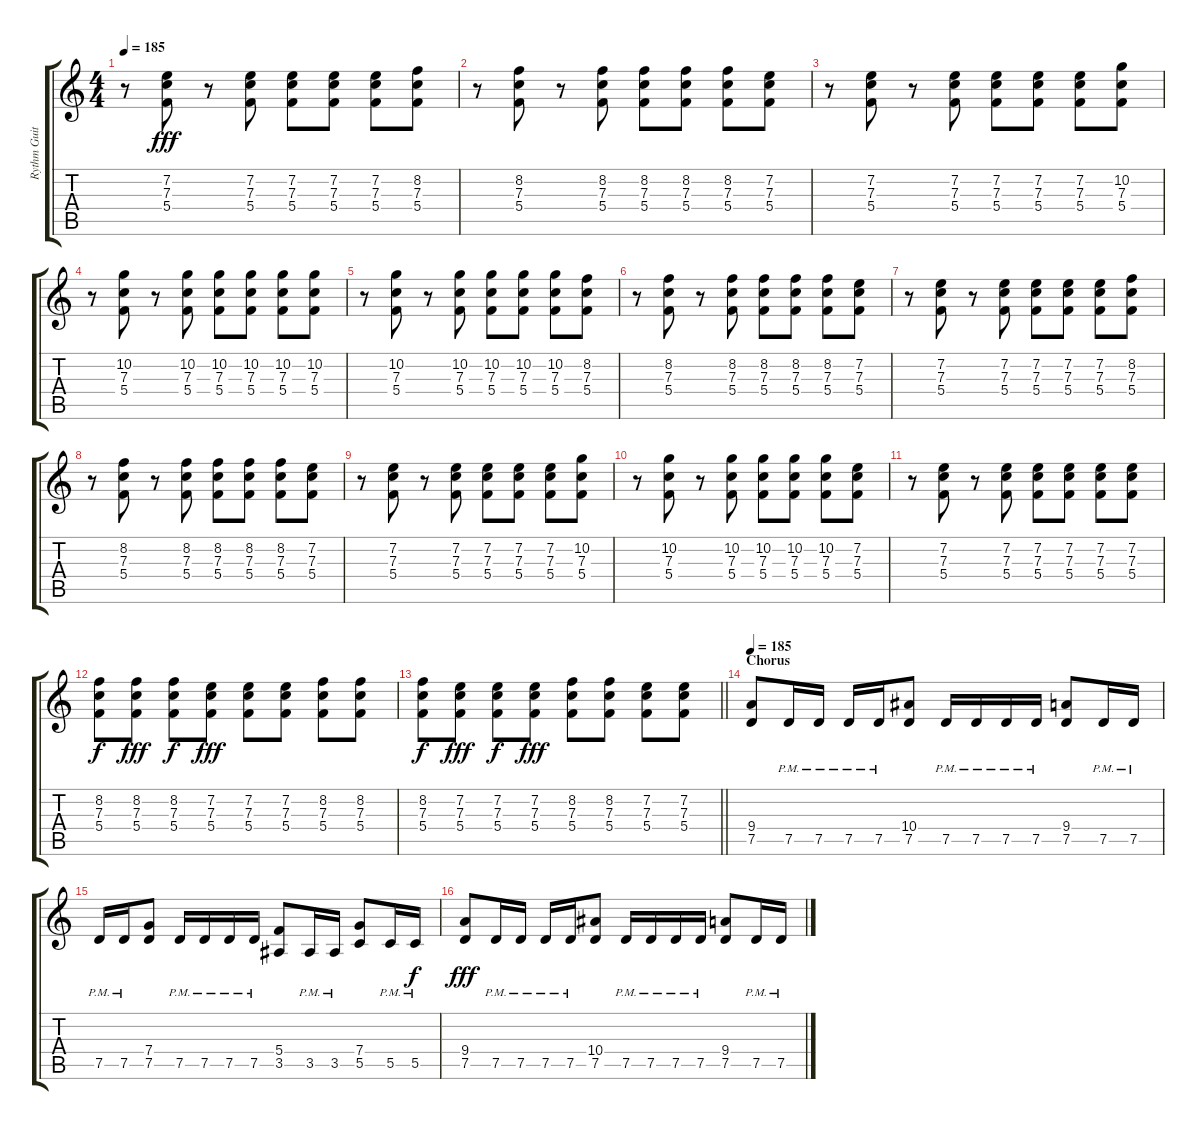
\track ("Rythm Guitar I" "Rythm Guit") {instrument distortionguitar}
\staff {score tabs}
\tuning (D4 A3 F3 C3 G2 C2) {hide}
\ts (4 4)
\tempo 185
\clef g2
\ks c
r.8{dy fff} (7.2 7.3 5.4).8 r.8 (7.2 7.3 5.4).8 (7.2 7.3 5.4).8 (7.2 7.3 5.4).8 (7.2 7.3 5.4).8 (8.2 7.3 5.4).8 |
r.8 (8.2 7.3 5.4).8 r.8 (8.2 7.3 5.4).8 (8.2 7.3 5.4).8 (8.2 7.3 5.4).8 (8.2 7.3 5.4).8 (7.2 7.3 5.4).8 |
r.8 (7.2 7.3 5.4).8 r.8 (7.2 7.3 5.4).8 (7.2 7.3 5.4).8 (7.2 7.3 5.4).8 (7.2 7.3 5.4).8 (10.2 7.3 5.4).8 |
r.8 (10.2 7.3 5.4).8 r.8 (10.2 7.3 5.4).8 (10.2 7.3 5.4).8 (10.2 7.3 5.4).8 (10.2 7.3 5.4).8 (10.2 7.3 5.4).8 |
r.8 (10.2 7.3 5.4).8 r.8 (10.2 7.3 5.4).8 (10.2 7.3 5.4).8 (10.2 7.3 5.4).8 (10.2 7.3 5.4).8 (8.2 7.3 5.4).8 |
r.8 (8.2 7.3 5.4).8 r.8 (8.2 7.3 5.4).8 (8.2 7.3 5.4).8 (8.2 7.3 5.4).8 (8.2 7.3 5.4).8 (7.2 7.3 5.4).8 |
r.8 (7.2 7.3 5.4).8 r.8 (7.2 7.3 5.4).8 (7.2 7.3 5.4).8 (7.2 7.3 5.4).8 (7.2 7.3 5.4).8 (8.2 7.3 5.4).8 |
r.8 (8.2 7.3 5.4).8 r.8 (8.2 7.3 5.4).8 (8.2 7.3 5.4).8 (8.2 7.3 5.4).8 (8.2 7.3 5.4).8 (7.2 7.3 5.4).8 |
r.8 (7.2 7.3 5.4).8 r.8 (7.2 7.3 5.4).8 (7.2 7.3 5.4).8 (7.2 7.3 5.4).8 (7.2 7.3 5.4).8 (10.2 7.3 5.4).8 |
r.8 (10.2 7.3 5.4).8 r.8 (10.2 7.3 5.4).8 (10.2 7.3 5.4).8 (10.2 7.3 5.4).8 (10.2 7.3 5.4).8 (7.2 7.3 5.4).8 |
r.8 (7.2 7.3 5.4).8 r.8 (7.2 7.3 5.4).8 (7.2 7.3 5.4).8 (7.2 7.3 5.4).8 (7.2 7.3 5.4).8 (7.2 7.3 5.4).8 |
(8.2 7.3 5.4).8{dy f} (8.2 7.3 5.4).8{dy fff} (8.2 7.3 5.4).8{dy f} (7.2 7.3 5.4).8{dy fff} (7.2 7.3 5.4).8 (7.2 7.3 5.4).8 (8.2 7.3 5.4).8 (8.2 7.3 5.4).8 |
\barLineRight lightlight
(8.2 7.3 5.4).8{dy f} (7.2 7.3 5.4).8{dy fff} (7.2 7.3 5.4).8{dy f} (7.2 7.3 5.4).8{dy fff} (8.2 7.3 5.4).8 (8.2 7.3 5.4).8 (7.2 7.3 5.4).8 (7.2 7.3 5.4).8 |
\section ("" "Chorus")
\tempo 185
(9.4 7.5).8{volume 14 balance 2 instrument distortionguitar} 7.5{pm}.16 7.5{pm}.16 7.5{pm}.16 7.5{pm}.16 (10.4 7.5).8 7.5{pm}.16 7.5{pm}.16 7.5{pm}.16 7.5{pm}.16 (9.4 7.5).8 7.5{pm}.16 7.5{pm}.16 |
7.5{pm}.16 7.5{pm}.16 (7.4 7.5).8 7.5{pm}.16 7.5{pm}.16 7.5{pm}.16 7.5{pm}.16 (5.4 3.5).8 3.5{pm}.16 3.5{pm}.16 (7.4 5.5).8 5.5{pm}.16 5.5{pm}.16{dy f} |
(9.4 7.5).8{dy fff} 7.5{pm}.16 7.5{pm}.16 7.5{pm}.16 7.5{pm}.16 (10.4 7.5).8 7.5{pm}.16 7.5{pm}.16 7.5{pm}.16 7.5{pm}.16 (9.4 7.5).8 7.5{pm}.16 7.5{pm}.16
